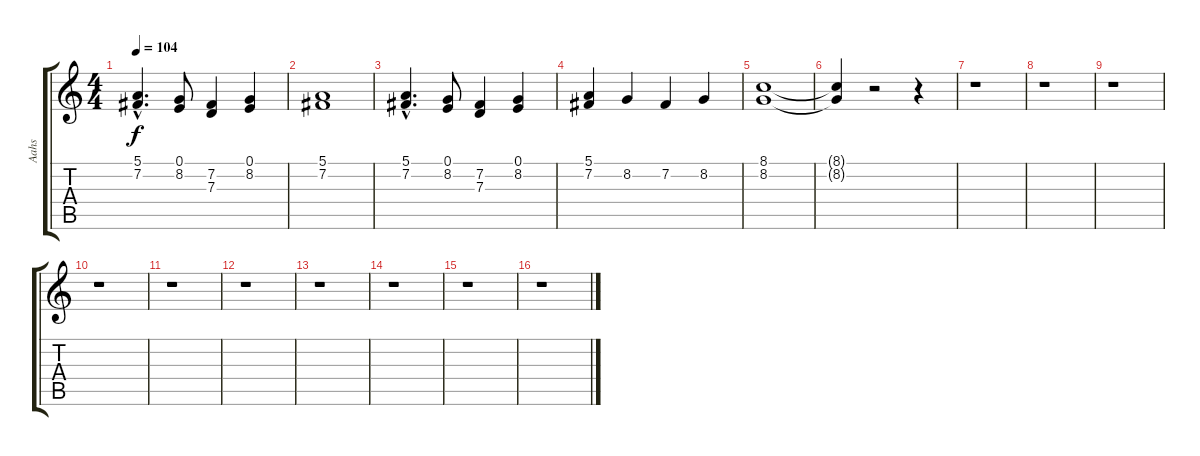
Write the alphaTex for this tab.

\track ("Aahs" "Aahs") {instrument choiraahs}
\staff {score tabs}
\tuning (E4 B3 G3 D3 A2 E2) {hide}
\ts (4 4)
\tempo 104
\clef g2
\ks c
(5.1{hac} 7.2{hac}).4{d dy f} (0.1 8.2).8 (7.2 7.3).4 (0.1 8.2).4 |
(5.1 7.2).1 |
(5.1{hac} 7.2{hac}).4{d} (0.1 8.2).8 (7.2 7.3).4 (0.1 8.2).4 |
(5.1 7.2).4 8.2.4 7.2.4 8.2.4 |
(8.1 8.2).1 |
(8.1{t} 8.2{t}).4 r.2 r.4 |
r.1 |
r.1 |
r.1 |
r.1 |
r.1 |
r.1 |
r.1 |
r.1 |
r.1 |
r.1
